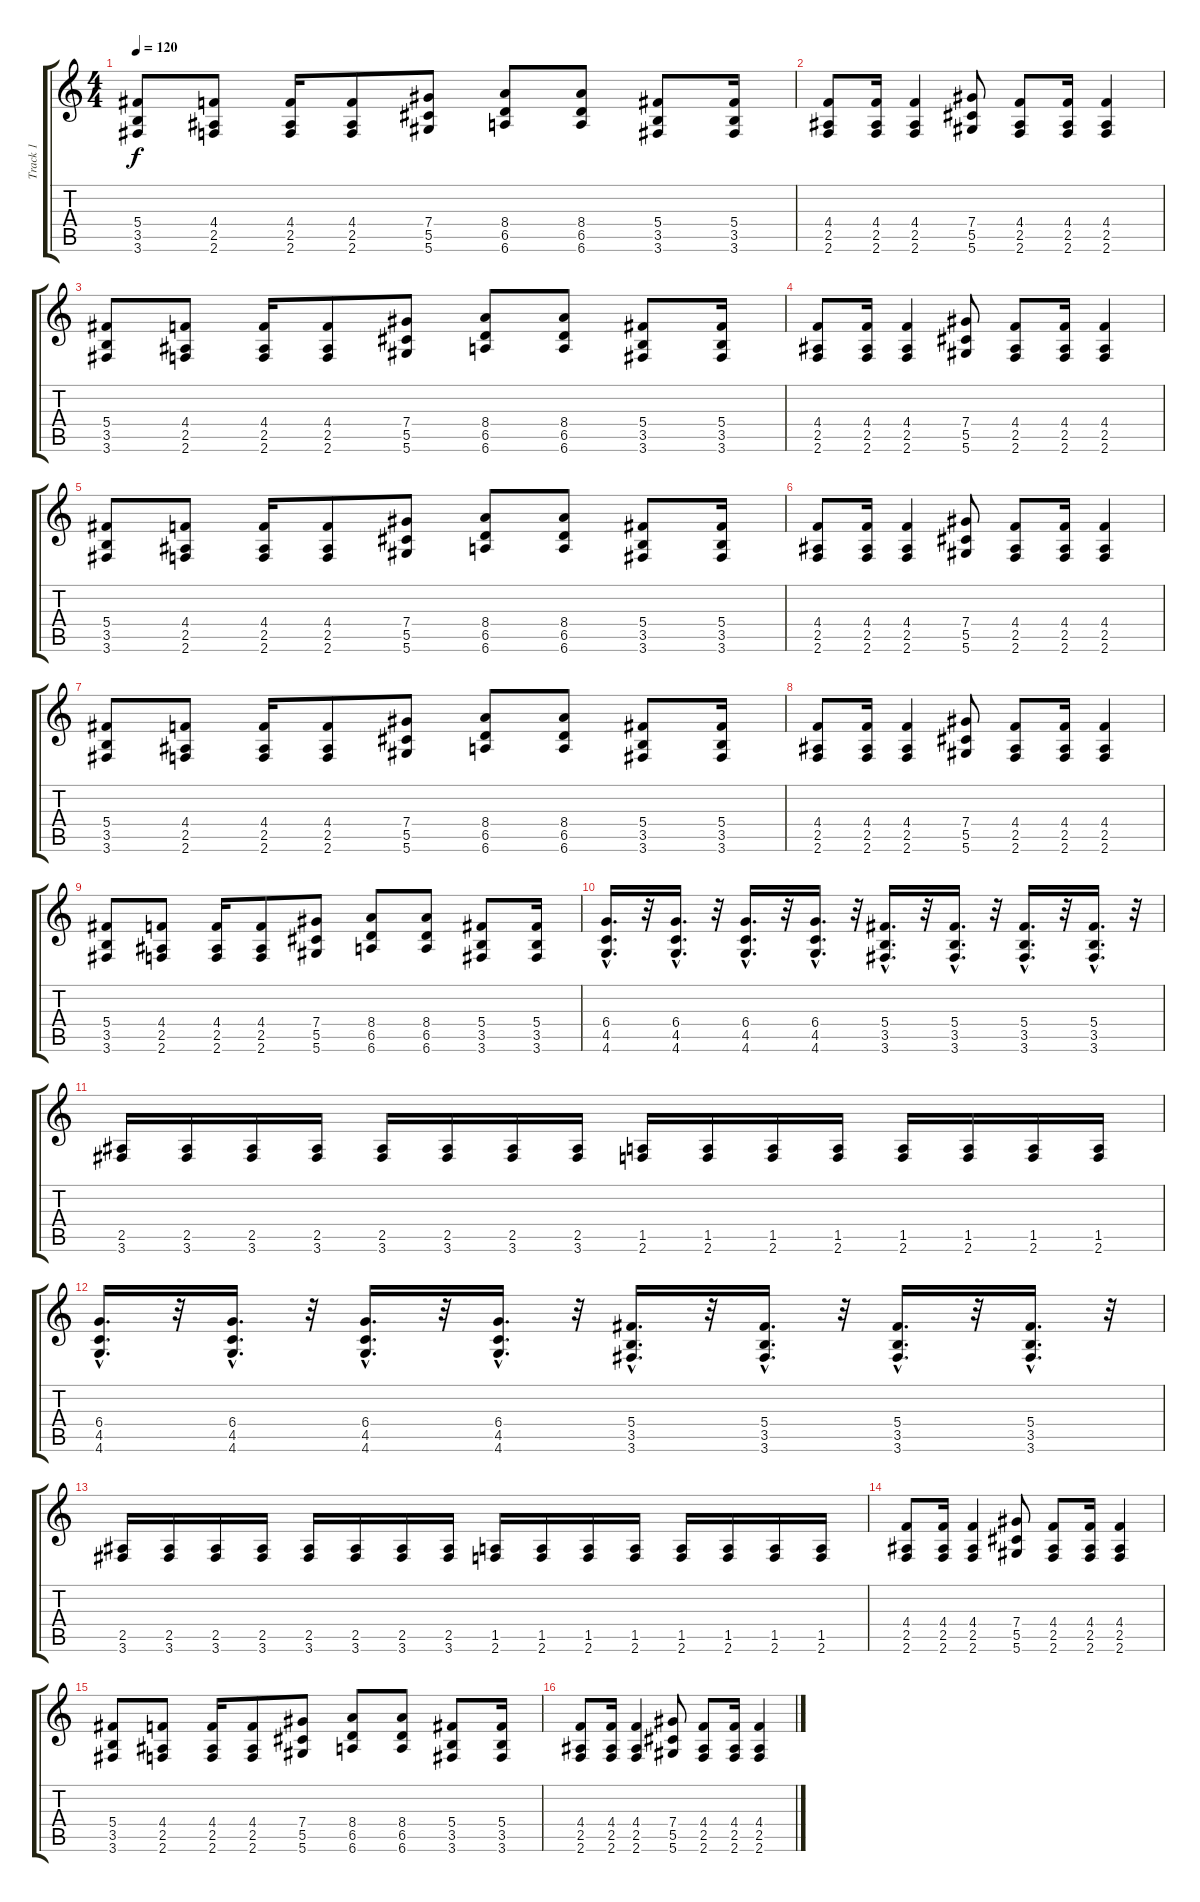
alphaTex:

\track ("Track 1" "Track 1") {instrument distortionguitar}
\staff {score tabs}
\tuning (Eb4 Bb3 Gb3 Db3 Ab2 Eb2) {hide}
\ts (4 4)
\tempo 120
\clef g2
\ks c
(5.4 3.5 3.6).8{dy f} (4.4 2.5 2.6).8 (4.4 2.5 2.6).16 (4.4 2.5 2.6).8 (7.4 5.5 5.6).8 (8.4 6.5 6.6).8 (8.4 6.5 6.6).8 (5.4 3.5 3.6).8 (5.4 3.5 3.6).16 |
(4.4 2.5 2.6).8 (4.4 2.5 2.6).16 (4.4 2.5 2.6).4 (7.4 5.5 5.6).8 (4.4 2.5 2.6).8 (4.4 2.5 2.6).16 (4.4 2.5 2.6).4 |
(5.4 3.5 3.6).8 (4.4 2.5 2.6).8 (4.4 2.5 2.6).16 (4.4 2.5 2.6).8 (7.4 5.5 5.6).8 (8.4 6.5 6.6).8 (8.4 6.5 6.6).8 (5.4 3.5 3.6).8 (5.4 3.5 3.6).16 |
(4.4 2.5 2.6).8 (4.4 2.5 2.6).16 (4.4 2.5 2.6).4 (7.4 5.5 5.6).8 (4.4 2.5 2.6).8 (4.4 2.5 2.6).16 (4.4 2.5 2.6).4 |
(5.4 3.5 3.6).8 (4.4 2.5 2.6).8 (4.4 2.5 2.6).16 (4.4 2.5 2.6).8 (7.4 5.5 5.6).8 (8.4 6.5 6.6).8 (8.4 6.5 6.6).8 (5.4 3.5 3.6).8 (5.4 3.5 3.6).16 |
(4.4 2.5 2.6).8 (4.4 2.5 2.6).16 (4.4 2.5 2.6).4 (7.4 5.5 5.6).8 (4.4 2.5 2.6).8 (4.4 2.5 2.6).16 (4.4 2.5 2.6).4 |
(5.4 3.5 3.6).8 (4.4 2.5 2.6).8 (4.4 2.5 2.6).16 (4.4 2.5 2.6).8 (7.4 5.5 5.6).8 (8.4 6.5 6.6).8 (8.4 6.5 6.6).8 (5.4 3.5 3.6).8 (5.4 3.5 3.6).16 |
(4.4 2.5 2.6).8 (4.4 2.5 2.6).16 (4.4 2.5 2.6).4 (7.4 5.5 5.6).8 (4.4 2.5 2.6).8 (4.4 2.5 2.6).16 (4.4 2.5 2.6).4 |
(5.4 3.5 3.6).8 (4.4 2.5 2.6).8 (4.4 2.5 2.6).16 (4.4 2.5 2.6).8 (7.4 5.5 5.6).8 (8.4 6.5 6.6).8 (8.4 6.5 6.6).8 (5.4 3.5 3.6).8 (5.4 3.5 3.6).16 |
(6.4{hac} 4.5{hac} 4.6{hac}).16{d} r.32 (6.4{hac} 4.5{hac} 4.6{hac}).16{d} r.32 (6.4{hac} 4.5{hac} 4.6{hac}).16{d} r.32 (6.4{hac} 4.5{hac} 4.6{hac}).16{d} r.32 (5.4{hac} 3.5{hac} 3.6{hac}).16{d} r.32 (5.4{hac} 3.5{hac} 3.6{hac}).16{d} r.32 (5.4{hac} 3.5{hac} 3.6{hac}).16{d} r.32 (5.4{hac} 3.5{hac} 3.6{hac}).16{d} r.32 |
(2.5 3.6).16 (2.5 3.6).16 (2.5 3.6).16 (2.5 3.6).16 (2.5 3.6).16 (2.5 3.6).16 (2.5 3.6).16 (2.5 3.6).16 (1.5 2.6).16 (1.5 2.6).16 (1.5 2.6).16 (1.5 2.6).16 (1.5 2.6).16 (1.5 2.6).16 (1.5 2.6).16 (1.5 2.6).16 |
(6.4{hac} 4.5{hac} 4.6{hac}).16{d} r.32 (6.4{hac} 4.5{hac} 4.6{hac}).16{d} r.32 (6.4{hac} 4.5{hac} 4.6{hac}).16{d} r.32 (6.4{hac} 4.5{hac} 4.6{hac}).16{d} r.32 (5.4{hac} 3.5{hac} 3.6{hac}).16{d} r.32 (5.4{hac} 3.5{hac} 3.6{hac}).16{d} r.32 (5.4{hac} 3.5{hac} 3.6{hac}).16{d} r.32 (5.4{hac} 3.5{hac} 3.6{hac}).16{d} r.32 |
(2.5 3.6).16 (2.5 3.6).16 (2.5 3.6).16 (2.5 3.6).16 (2.5 3.6).16 (2.5 3.6).16 (2.5 3.6).16 (2.5 3.6).16 (1.5 2.6).16 (1.5 2.6).16 (1.5 2.6).16 (1.5 2.6).16 (1.5 2.6).16 (1.5 2.6).16 (1.5 2.6).16 (1.5 2.6).16 |
(4.4 2.5 2.6).8 (4.4 2.5 2.6).16 (4.4 2.5 2.6).4 (7.4 5.5 5.6).8 (4.4 2.5 2.6).8 (4.4 2.5 2.6).16 (4.4 2.5 2.6).4 |
(5.4 3.5 3.6).8 (4.4 2.5 2.6).8 (4.4 2.5 2.6).16 (4.4 2.5 2.6).8 (7.4 5.5 5.6).8 (8.4 6.5 6.6).8 (8.4 6.5 6.6).8 (5.4 3.5 3.6).8 (5.4 3.5 3.6).16 |
(4.4 2.5 2.6).8 (4.4 2.5 2.6).16 (4.4 2.5 2.6).4 (7.4 5.5 5.6).8 (4.4 2.5 2.6).8 (4.4 2.5 2.6).16 (4.4 2.5 2.6).4
